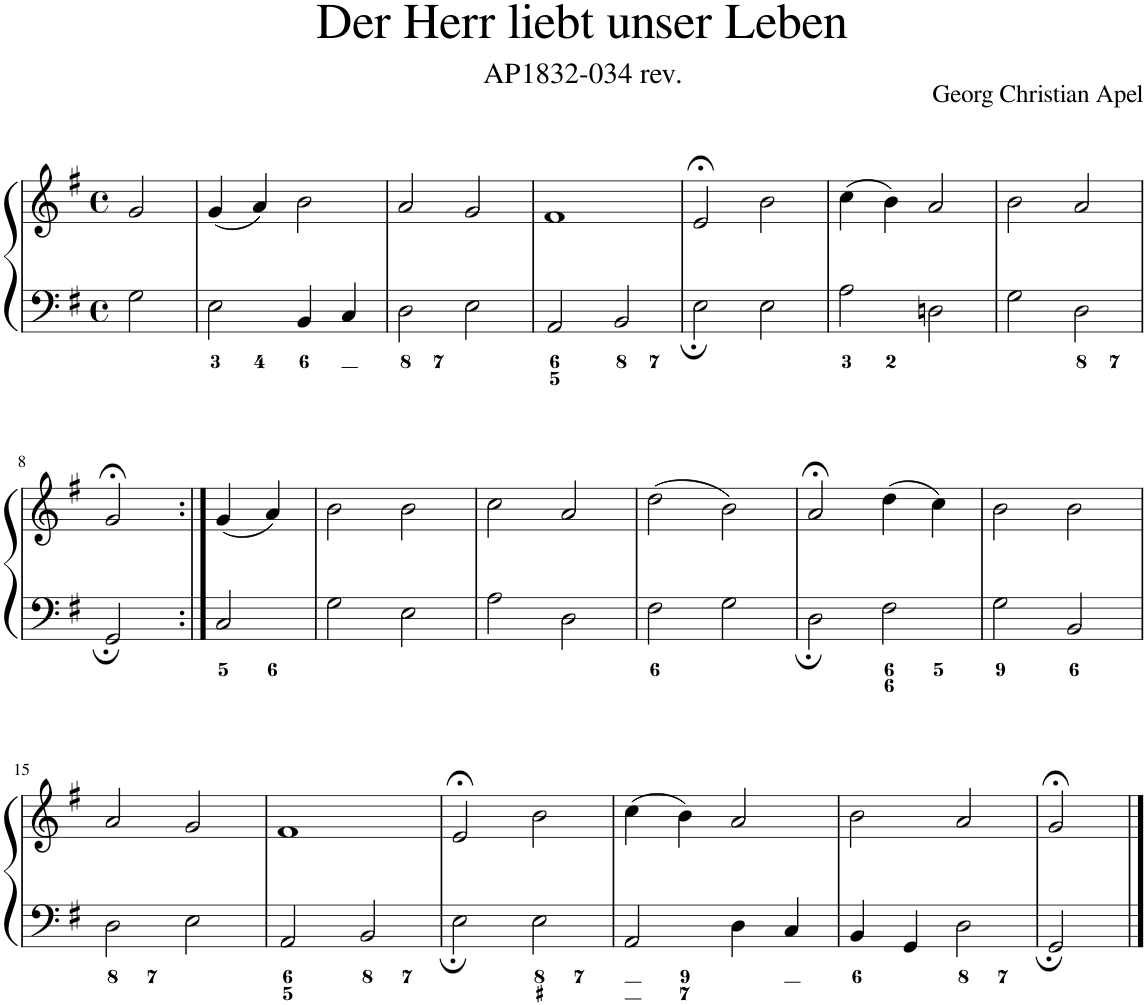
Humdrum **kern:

**kern	**kern
*part1	*part1
*staff2	*staff1
*I"Piano	*
*I'Pno.	*
*clefF4	*clefG2
*k[f#]	*k[f#]
*M4/4	*M4/4
*met(c)	*met(c)
=1	=1
2G\	2g/
=2	=2
2E\	(4g/
.	4a/)
4BB/	2b\
4C/	.
=3	=3
2D\	2a/
2E\	2g/
=4	=4
2AA/	1f#
2BB/	.
=5	=5
2E\	2e;</
2E\	2b\
=6	=6
2A\	(4cc\
.	4b\)
2Dn\	2a/
=7	=7
2G\	2b\
2D\	2a/
!!LO:LB:g=z
=8	=8
2GG/	2g;</
=9:|!	=9:|!
2C/	(4g/
.	4a/)
=10	=10
2G\	2b\
2E\	2b\
=11	=11
2A\	2cc\
2D\	2a/
=12	=12
2F#\	(2dd\
2G\	2b\)
=13	=13
2D\	2a;</
2F#\	(4dd\
.	4cc\)
=14	=14
2G\	2b\
2BB/	2b\
!!LO:LB:g=z
=15	=15
2D\	2a/
2E\	2g/
=16	=16
2AA/	1f#
2BB/	.
=17	=17
2E\	2e;</
2E\	2b\
=18	=18
2AA/	(4cc\
.	4b\)
4D\	2a/
4C/	.
=19	=19
4BB/	2b\
4GG/	.
2D\	2a/
=20	=20
2GG/	2g;</
==	==
*-	*-
